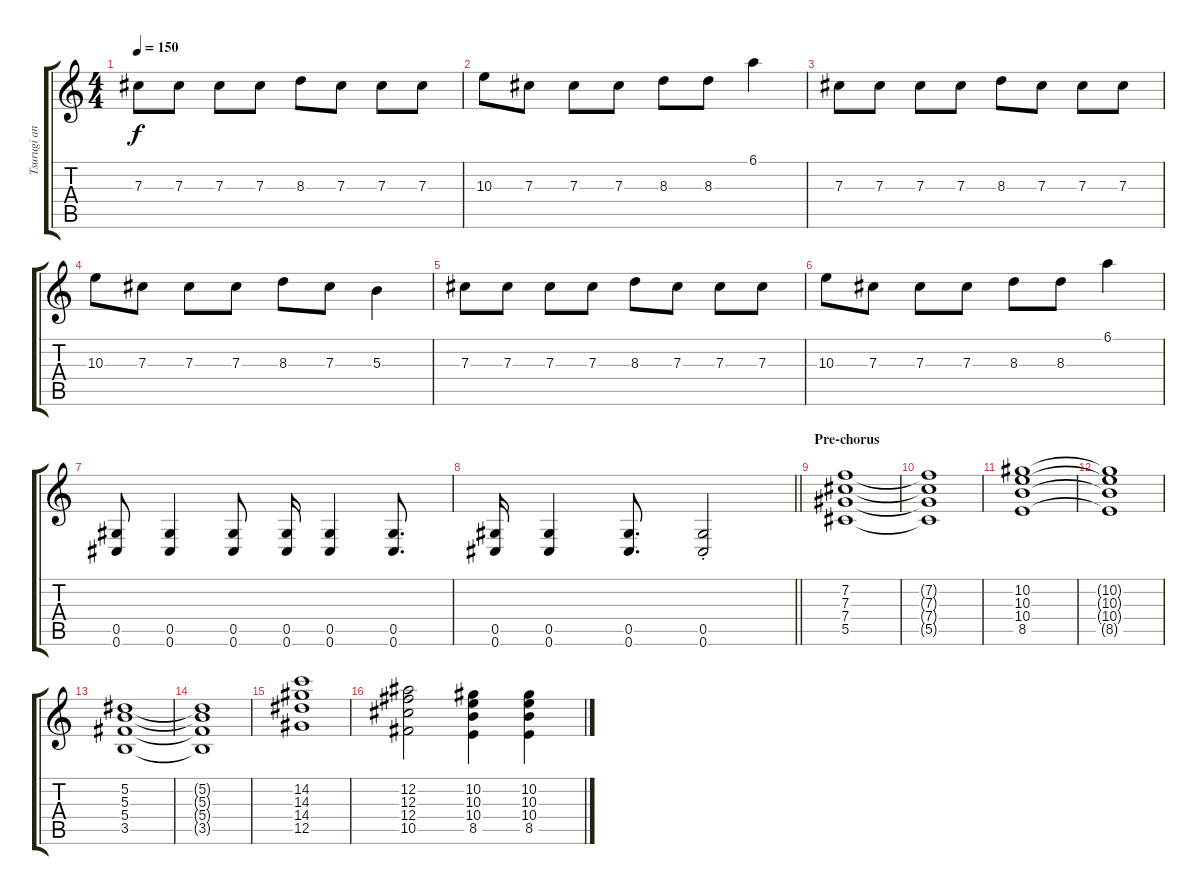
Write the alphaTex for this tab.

\track ("Tsurugi and Mizuki Combined" "Tsurugi an") {instrument distortionguitar}
\staff {score tabs}
\tuning (Eb4 Bb3 Gb3 Db3 Ab2 Db2) {hide}
\ts (4 4)
\tempo 150
\clef g2
\ks c
7.3.8{dy f} 7.3.8 7.3.8 7.3.8 8.3.8 7.3.8 7.3.8 7.3.8 |
10.3.8 7.3.8 7.3.8 7.3.8 8.3.8 8.3.8 6.1.4 |
7.3.8 7.3.8 7.3.8 7.3.8 8.3.8 7.3.8 7.3.8 7.3.8 |
10.3.8 7.3.8 7.3.8 7.3.8 8.3.8 7.3.8 5.3.4 |
7.3.8 7.3.8 7.3.8 7.3.8 8.3.8 7.3.8 7.3.8 7.3.8 |
10.3.8 7.3.8 7.3.8 7.3.8 8.3.8 8.3.8 6.1.4 |
(0.5 0.6).8 (0.5 0.6).4 (0.5 0.6).8 (0.5 0.6).16 (0.5 0.6).4 (0.5 0.6).8{d} |
\barLineRight lightlight
(0.5 0.6).16 (0.5 0.6).4 (0.5 0.6).8{d} (0.5{st} 0.6{st}).2 |
\section ("" "Pre-chorus")
(7.2 7.3 7.4 5.5).1 |
(7.2{t} 7.3{t} 7.4{t} 5.5{t}).1 |
(10.2 10.3 10.4 8.5).1 |
(10.2{t} 10.3{t} 10.4{t} 8.5{t}).1 |
(5.2 5.3 5.4 3.5).1 |
(5.2{t} 5.3{t} 5.4{t} 3.5{t}).1 |
(14.2 14.3 14.4 12.5).1 |
(12.2 12.3 12.4 10.5).2 (10.2 10.3 10.4 8.5).4 (10.2 10.3 10.4 8.5).4
